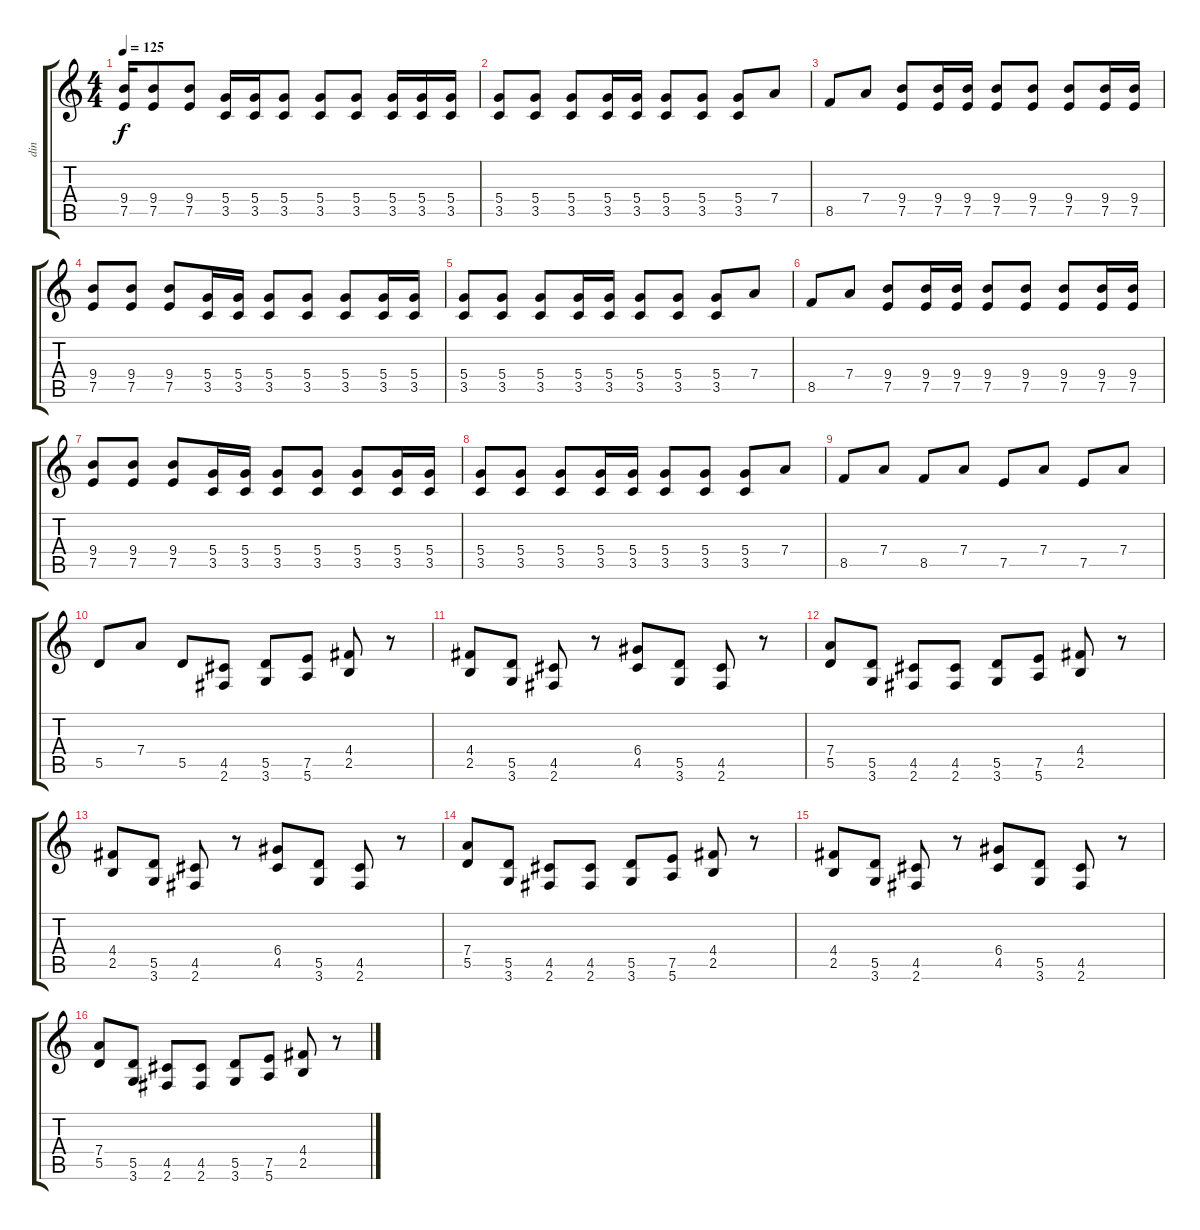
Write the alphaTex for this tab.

\track ("din" "din") {instrument overdrivenguitar}
\staff {score tabs}
\tuning (E4 B3 G3 D3 A2 E2) {hide}
\ts (4 4)
\tempo 125
\clef g2
\ks c
(9.4 7.5).16{dy f} (9.4 7.5).8 (9.4 7.5).8 (5.4 3.5).16 (5.4 3.5).16 (5.4 3.5).8 (5.4 3.5).8 (5.4 3.5).8 (5.4 3.5).16 (5.4 3.5).16 (5.4 3.5).16 |
(5.4 3.5).8 (5.4 3.5).8 (5.4 3.5).8 (5.4 3.5).16 (5.4 3.5).16 (5.4 3.5).8 (5.4 3.5).8 (5.4 3.5).8 7.4.8 |
8.5.8 7.4.8 (9.4 7.5).8 (9.4 7.5).16 (9.4 7.5).16 (9.4 7.5).8 (9.4 7.5).8 (9.4 7.5).8 (9.4 7.5).16 (9.4 7.5).16 |
(9.4 7.5).8 (9.4 7.5).8 (9.4 7.5).8 (5.4 3.5).16 (5.4 3.5).16 (5.4 3.5).8 (5.4 3.5).8 (5.4 3.5).8 (5.4 3.5).16 (5.4 3.5).16 |
(5.4 3.5).8 (5.4 3.5).8 (5.4 3.5).8 (5.4 3.5).16 (5.4 3.5).16 (5.4 3.5).8 (5.4 3.5).8 (5.4 3.5).8 7.4.8 |
8.5.8 7.4.8 (9.4 7.5).8 (9.4 7.5).16 (9.4 7.5).16 (9.4 7.5).8 (9.4 7.5).8 (9.4 7.5).8 (9.4 7.5).16 (9.4 7.5).16 |
(9.4 7.5).8 (9.4 7.5).8 (9.4 7.5).8 (5.4 3.5).16 (5.4 3.5).16 (5.4 3.5).8 (5.4 3.5).8 (5.4 3.5).8 (5.4 3.5).16 (5.4 3.5).16 |
(5.4 3.5).8 (5.4 3.5).8 (5.4 3.5).8 (5.4 3.5).16 (5.4 3.5).16 (5.4 3.5).8 (5.4 3.5).8 (5.4 3.5).8 7.4.8 |
8.5.8 7.4.8 8.5.8 7.4.8 7.5.8 7.4.8 7.5.8 7.4.8 |
5.5.8 7.4.8 5.5.8 (4.5 2.6).8 (5.5 3.6).8 (7.5 5.6).8 (4.4 2.5).8 r.8 |
(4.4 2.5).8 (5.5 3.6).8 (4.5 2.6).8 r.8 (6.4 4.5).8 (5.5 3.6).8 (4.5 2.6).8 r.8 |
(7.4 5.5).8 (5.5 3.6).8 (4.5 2.6).8 (4.5 2.6).8 (5.5 3.6).8 (7.5 5.6).8 (4.4 2.5).8 r.8 |
(4.4 2.5).8 (5.5 3.6).8 (4.5 2.6).8 r.8 (6.4 4.5).8 (5.5 3.6).8 (4.5 2.6).8 r.8 |
(7.4 5.5).8 (5.5 3.6).8 (4.5 2.6).8 (4.5 2.6).8 (5.5 3.6).8 (7.5 5.6).8 (4.4 2.5).8 r.8 |
(4.4 2.5).8 (5.5 3.6).8 (4.5 2.6).8 r.8 (6.4 4.5).8 (5.5 3.6).8 (4.5 2.6).8 r.8 |
(7.4 5.5).8 (5.5 3.6).8 (4.5 2.6).8 (4.5 2.6).8 (5.5 3.6).8 (7.5 5.6).8 (4.4 2.5).8 r.8
